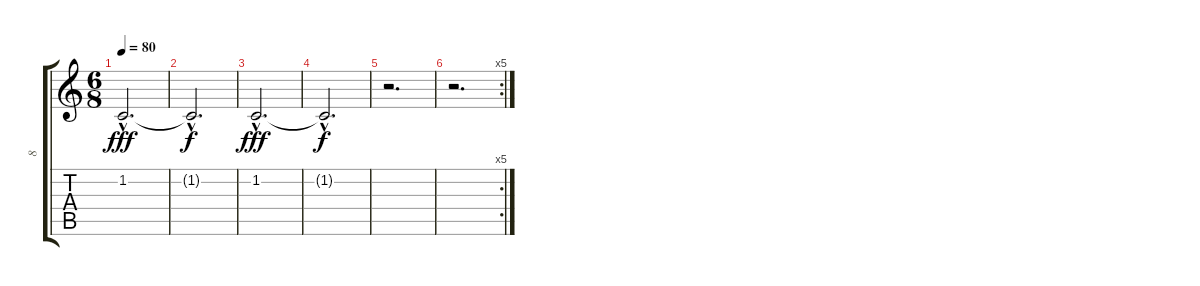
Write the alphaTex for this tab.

\track ("8" "8") {instrument clarinet}
\staff {score tabs}
\tuning (E4 B3 G3 D3 A2 E2) {hide}
\ts (6 8)
\tempo 80
\clef g2
\ks c
1.2{hac}.2{d dy fff} |
1.2{hac t}.2{d dy f} |
1.2{hac}.2{d dy fff} |
1.2{hac t}.2{d dy f} |
r.2{d} |
\rc 5
r.2{d}
